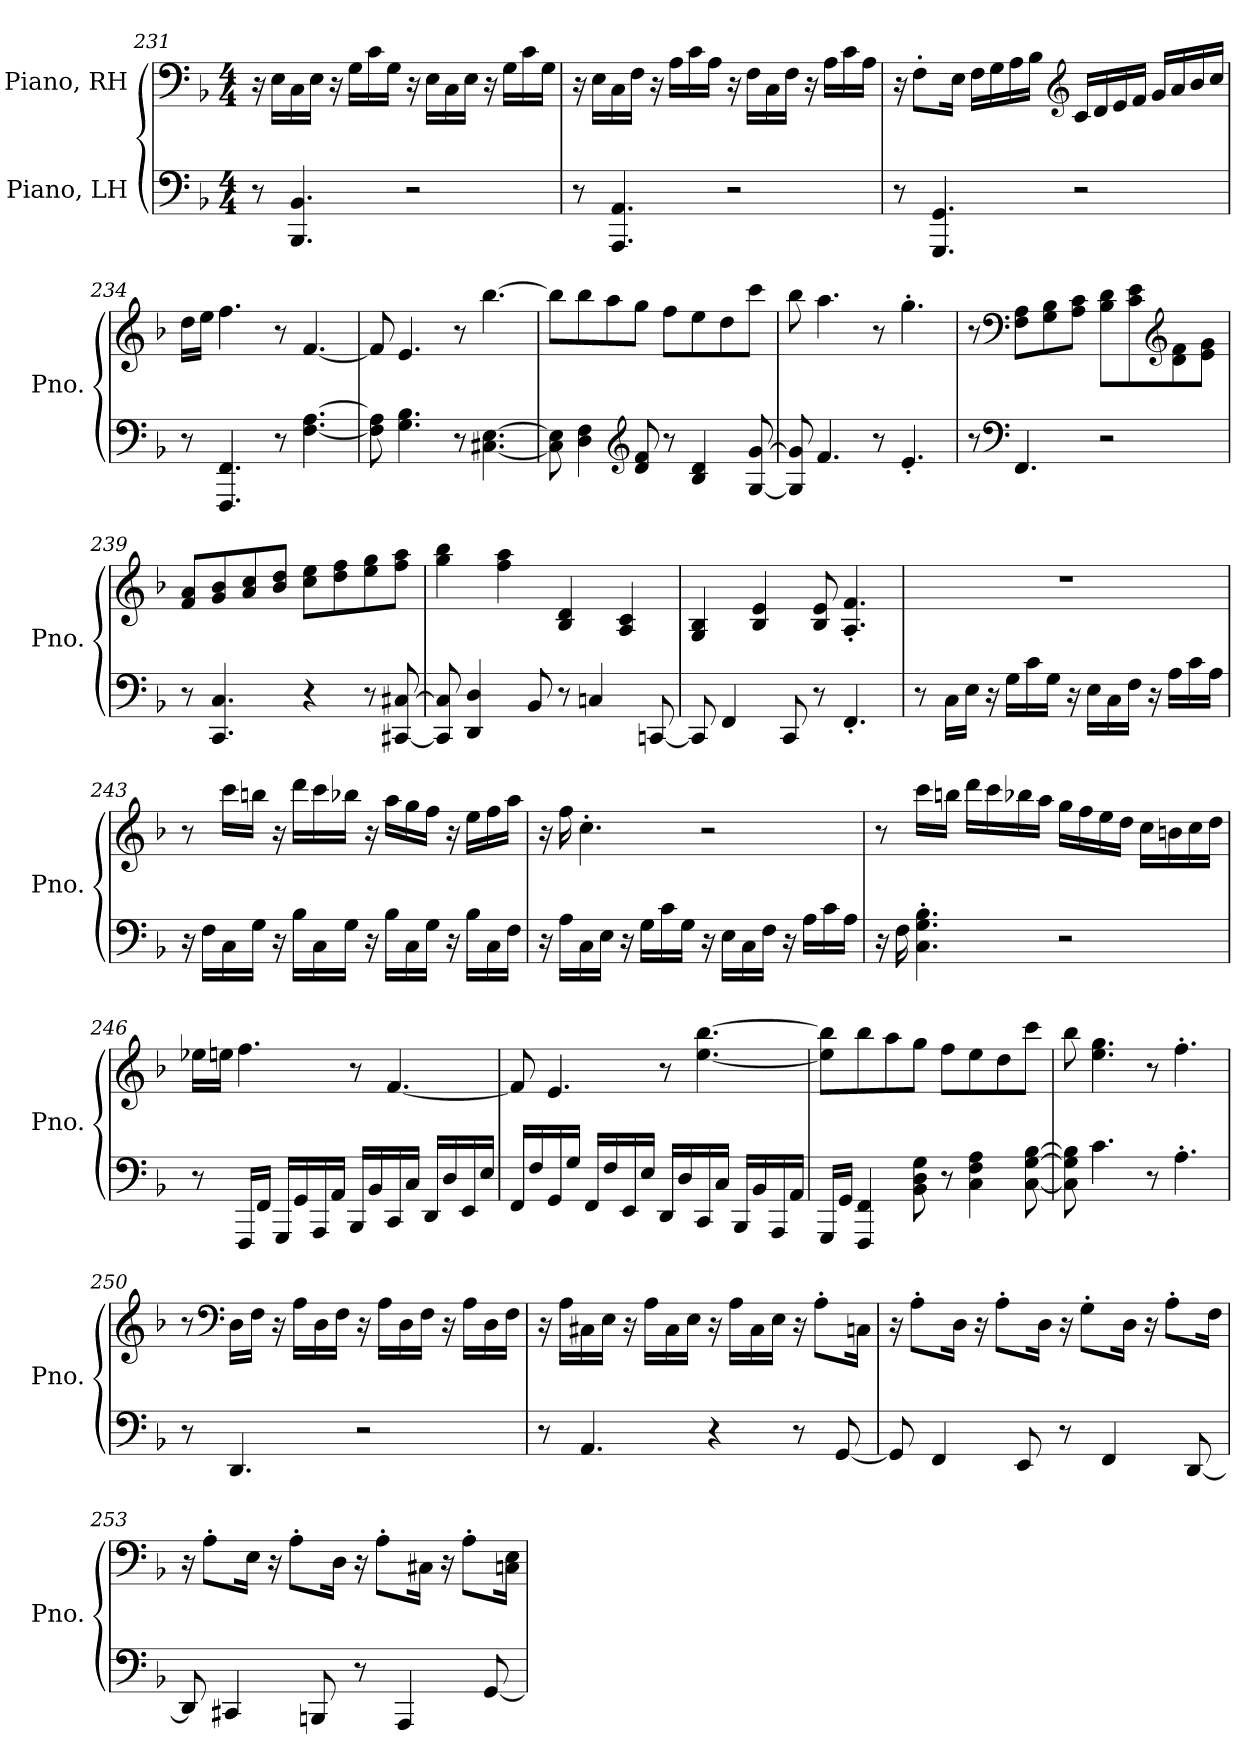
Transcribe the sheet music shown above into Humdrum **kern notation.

**kern	**kern
*part2	*part1
*staff2	*staff1
*I"Piano, LH	*I"Piano, RH
*I'Pno.	*I'Pno.
*clefF4	*clefF4
*k[b-]	*k[b-]
*M4/4	*M4/4
=231	=231
8r	16r
.	16E\LL
4.BBB-/ 4.BB-/	16C\
.	16E\JJ
.	16r
.	16G\LL
.	16c\
.	16G\JJ
2r	16r
.	16E\LL
.	16C\
.	16E\JJ
.	16r
.	16G\LL
.	16c\
.	16G\JJ
!!LO:LB:g=z
=232	=232
8r	16r
.	16E\LL
4.AAA/ 4.AA/	16C\
.	16F\JJ
.	16r
.	16A\LL
.	16c\
.	16A\JJ
2r	16r
.	16F\LL
.	16C\
.	16F\JJ
.	16r
.	16A\LL
.	16c\
.	16A\JJ
=233	=233
8r	16r
.	8F'\L
4.GGG/ 4.GG/	.
.	16E\Jk
.	16F\LL
.	16G\
.	16A\
.	16B-\JJ
*	*clefG2
2r	16c/LL
.	16d/
.	16e/
.	16f/JJ
.	16g/LL
.	16a/
.	16b-/
.	16cc/JJ
=234	=234
8r	16dd\LL
.	16ee\JJ
4.FFF/ 4.FF/	4.ff\
8r	8r
[4.F\ [4.A\	[4.f/
!!LO:LB:g=z
=235	=235
8F\] 8A\]	8f/]
4.G\ 4.B-\	4.e/
8r	8r
[4.C#X\ [4.E\	[4.bb-\
=236	=236
8C#\] 8E\]	8bb-\L]
4D\ 4F\	8bb-\
.	8aa\
*clefG2	*
8d/ 8f/	8gg\J
8r	8ff\L
4B-/ 4d/	8ee\
.	8dd\
[8G/ [8g/	8ccc\J
=237	=237
8G/] 8g/]	8bb-\
4.f/	4.aa\
8r	8r
4.e'/	4.gg'\
=238	=238
8r	8r
*clefF4	*clefF4
4.FF/	8F\ 8A\L
.	8G\ 8B-\
.	8A\ 8c\J
2r	8B-\ 8d\L
.	8c\ 8e\
*	*clefG2
.	8d\ 8f\
.	8e\ 8g\J
!!LO:LB:g=z
=239	=239
8r	8f/ 8a/L
4.CC/ 4.C/	8g/ 8b-/
.	8a/ 8cc/
.	8b-/ 8dd/J
4r	8cc\ 8ee\L
.	8dd\ 8ff\
8r	8ee\ 8gg\
[8CC#X/ [8C#X/	8ff\ 8aa\J
=240	=240
8CC#/] 8C#/]	4gg\ 4bb-\
4DD/ 4D/	.
.	4ff\ 4aa\
8BB-/	.
8r	4B-/ 4d/
4Cn/	.
.	4A/ 4c/
[8CCn/	.
=241	=241
8CC/]	4G/ 4B-/
4FF/	.
.	4B-/ 4e/
8CC/	.
8r	8B-/ 8e/
4.FF'/	4.A/' 4.f/'
=242	=242
8r	1r
16C\LL	.
16E\JJ	.
16r	.
16G\LL	.
16c\	.
16G\JJ	.
16r	.
16E\LL	.
16C\	.
16F\JJ	.
16r	.
16A\LL	.
16c\	.
16A\JJ	.
!!LO:LB:g=z
=243	=243
16r	8r
16F\LL	.
16C\	16ccc\LL
16G\JJ	16bbn\JJ
16r	16r
16B-\LL	16ddd\LL
16C\	16ccc\
16G\JJ	16bb-X\JJ
16r	16r
16B-\LL	16aa\LL
16C\	16gg\
16G\JJ	16ff\JJ
16r	16r
16B-\LL	16ee\LL
16C\	16ff\
16F\JJ	16aa\JJ
=244	=244
16r	16r
16A\LL	16ff\
16C\	4.cc'\
16E\JJ	.
16r	.
16G\LL	.
16c\	.
16G\JJ	.
16r	2r
16E\LL	.
16C\	.
16F\JJ	.
16r	.
16A\LL	.
16c\	.
16A\JJ	.
!!LO:PB:g=z
=245	=245
16r	8r
16F\	.
4.C\' 4.G\' 4.B-\'	16ccc\LL
.	16bbn\JJ
.	16ddd\LL
.	16ccc\
.	16bb-X\
.	16aa\JJ
2r	16gg\LL
.	16ff\
.	16ee\
.	16dd\JJ
.	16cc\LL
.	16bn\
.	16cc\
.	16dd\JJ
=246	=246
8r	16ee-X\LL
.	16een\JJ
16FFF/LL	4.ff\
16FF/JJ	.
16GGG/LL	.
16GG/	.
16AAA/	.
16AA/JJ	.
16BBB-/LL	8r
16BB-/	.
16CC/	[4.f/
16C/JJ	.
16DD/LL	.
16D/	.
16EE/	.
16E/JJ	.
!!LO:LB:g=z
=247	=247
16FF/LL	8f/]
16F/	.
16GG/	4.e/
16G/JJ	.
16FF/LL	.
16F/	.
16EE/	.
16E/JJ	.
16DD/LL	8r
16D/	.
16CC/	[4.ee\ [4.bb-\
16C/JJ	.
16BBB-/LL	.
16BB-/	.
16AAA/	.
16AA/JJ	.
=248	=248
16GGG/LL	8ee\] 8bb-\]L
16GG/JJ	.
4FFF/ 4FF/	8bb-\
.	8aa\
8BB-\ 8D\ 8G\	8gg\J
8r	8ff\L
4C\ 4F\ 4A\	8ee\
.	8dd\
[8C\ [8G\ [8B-\	8ccc\J
=249	=249
8C\] 8G\] 8B-\]	8bb-\
4.c\	4.ee\ 4.gg\
8r	8r
4.A'\	4.ff'\
!!LO:LB:g=z
=250	=250
8r	8r
*	*clefF4
4.DD/	16D\LL
.	16F\JJ
.	16r
.	16A\LL
.	16D\
.	16F\JJ
2r	16r
.	16A\LL
.	16D\
.	16F\JJ
.	16r
.	16A\LL
.	16D\
.	16F\JJ
=251	=251
8r	16r
.	16A\LL
4.AA/	16C#X\
.	16E\JJ
.	16r
.	16A\LL
.	16C#\
.	16E\JJ
4r	16r
.	16A\LL
.	16C#\
.	16E\JJ
8r	16r
.	8A'\L
[8GG/	.
.	16Cn\Jk
=252	=252
8GG/]	16r
.	8A'\L
4FF/	.
.	16D\Jk
.	16r
.	8A'\L
8EE/	.
.	16D\Jk
8r	16r
.	8G'\L
4FF/	.
.	16D\Jk
.	16r
.	8A'\L
[8DD/	.
.	16F\Jk
!!LO:LB:g=z
=253	=253
8DD/]	16r
.	8A'\L
4CC#X/	.
.	16E\Jk
.	16r
.	8A'\L
8BBBn/	.
.	16D\Jk
8r	16r
.	8A'\L
4AAA/	.
.	16C#X\Jk
.	16r
.	8A'\L
[8GG/	.
.	16Cn\ 16E\Jk
=	=
*-	*-
